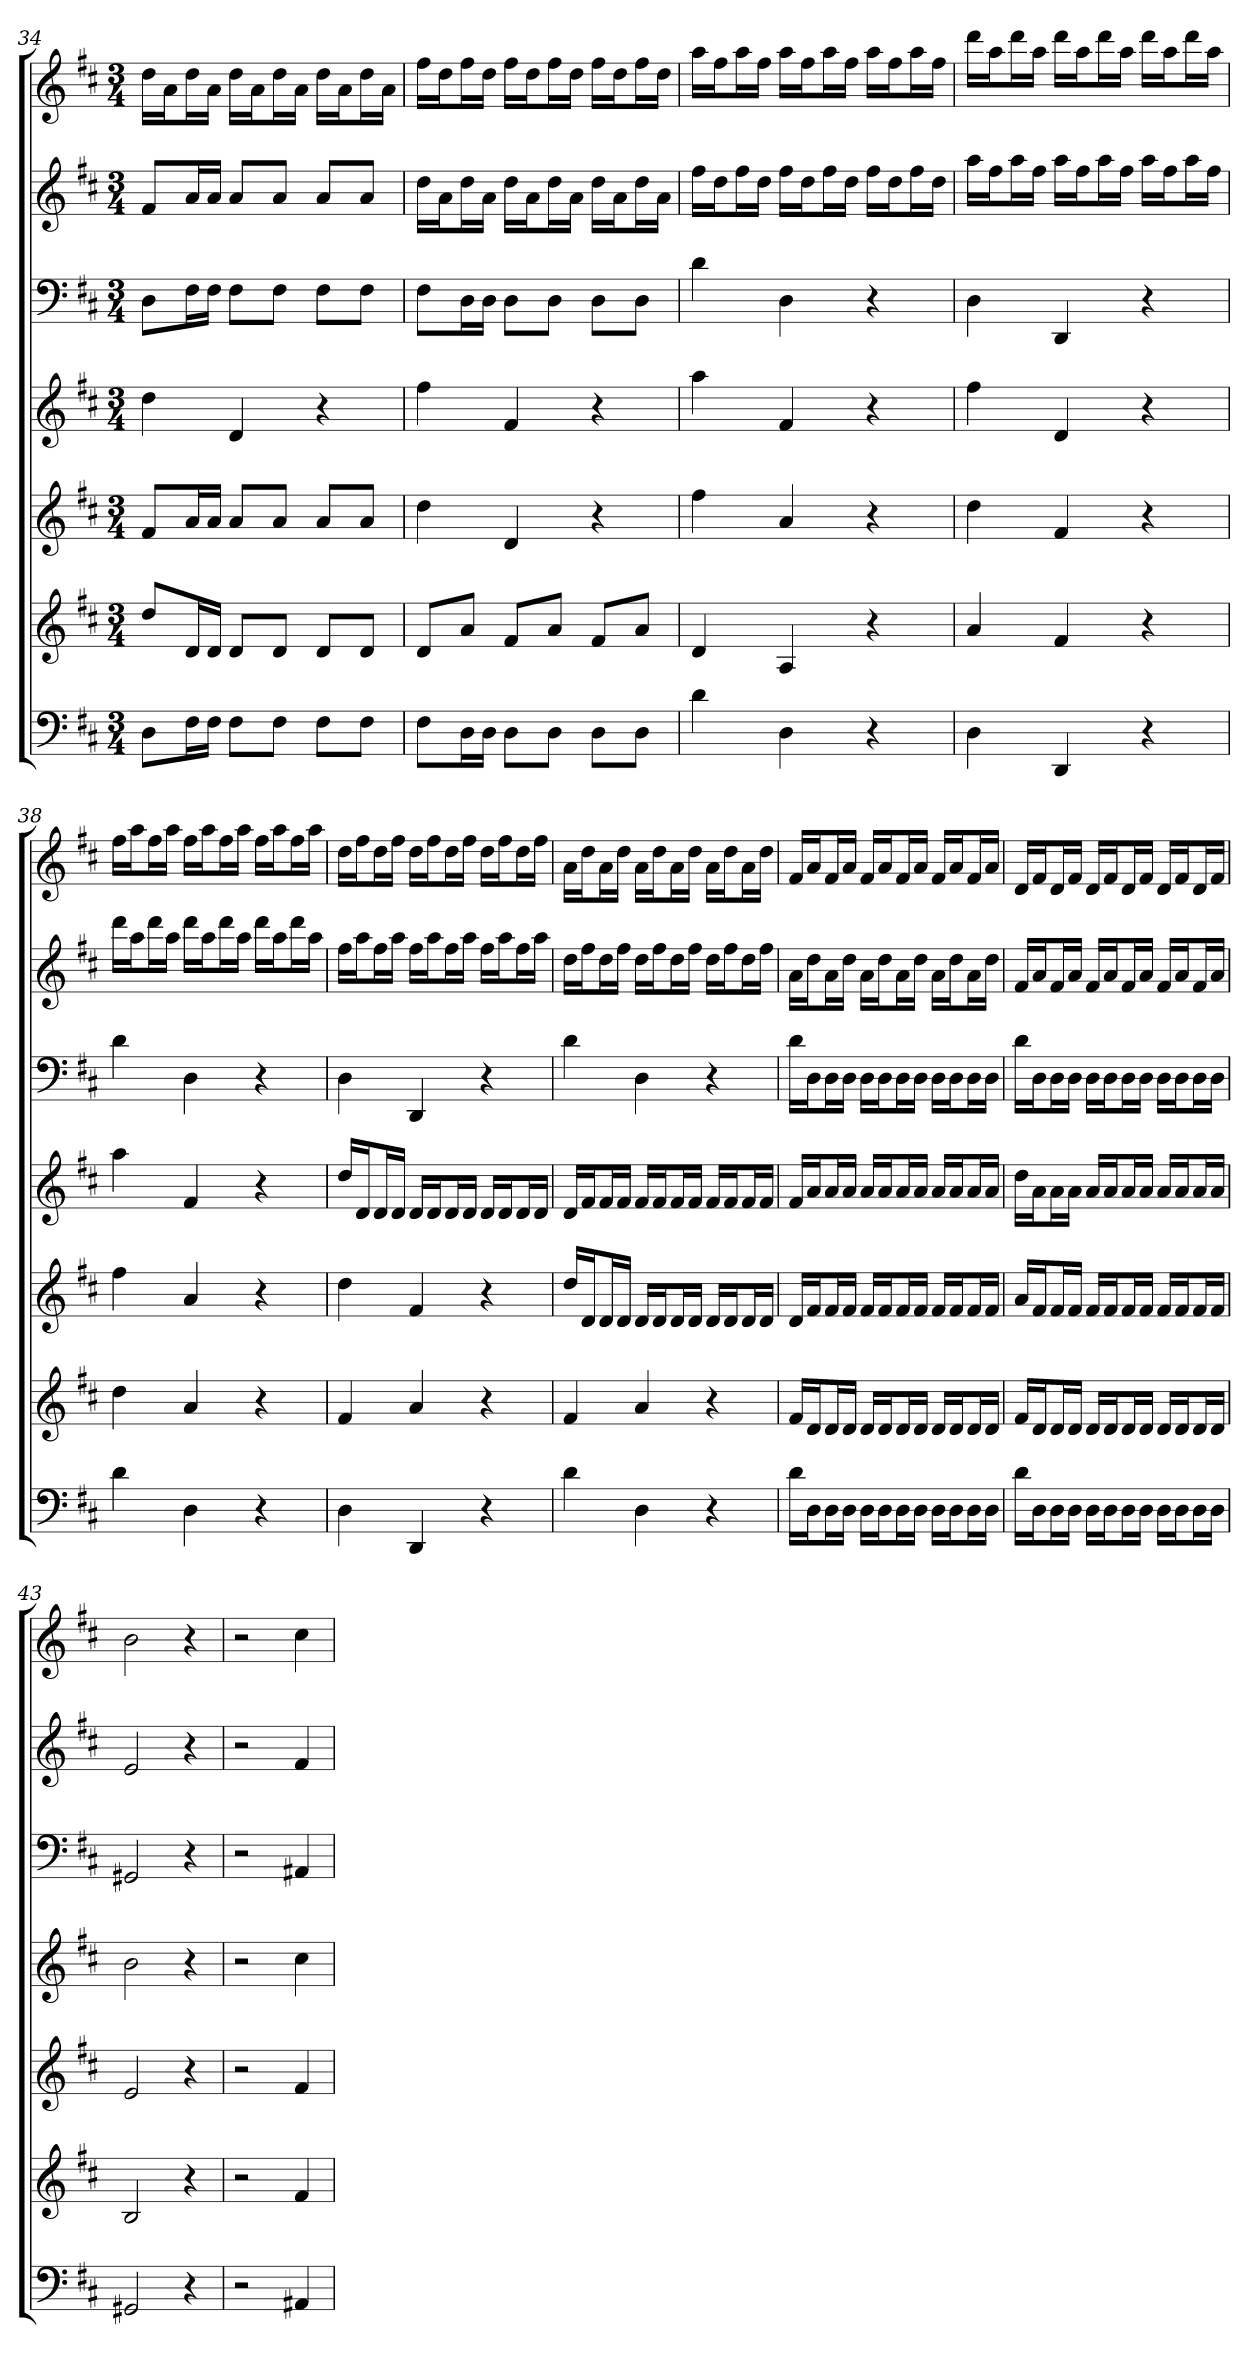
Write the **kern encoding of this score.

**kern	**kern	**kern	**kern	**kern	**kern	**kern
*part7	*part6	*part5	*part4	*part3	*part2	*part1
*staff7	*staff6	*staff5	*staff4	*staff3	*staff2	*staff1
*k[f#c#]	*k[f#c#]	*k[f#c#]	*k[f#c#]	*k[f#c#]	*k[f#c#]	*k[f#c#]
*D:	*D:	*D:	*D:	*D:	*D:	*D:
*M3/4	*M3/4	*M3/4	*M3/4	*M3/4	*M3/4	*M3/4
=34	=34	=34	=34	=34	=34	=34
8DL	8ddL	8f#L	4dd	8DL	8f#L	16ddLL
.	.	.	.	.	.	16aJ
16F#L	16dL	16aL	.	16F#L	16aL	16ddL
16F#JJ	16dJJ	16aJJ	.	16F#JJ	16aJJ	16aJJ
8F#L	8dL	8aL	4d	8F#L	8aL	16ddLL
.	.	.	.	.	.	16aJ
8F#J	8dJ	8aJ	.	8F#J	8aJ	16ddL
.	.	.	.	.	.	16aJJ
8F#L	8dL	8aL	4r	8F#L	8aL	16ddLL
.	.	.	.	.	.	16aJ
8F#J	8dJ	8aJ	.	8F#J	8aJ	16ddL
.	.	.	.	.	.	16aJJ
=35	=35	=35	=35	=35	=35	=35
8F#L	8dL	4dd	4ff#	8F#L	16ddLL	16ff#LL
.	.	.	.	.	16aJ	16ddJ
16DL	8aJ	.	.	16DL	16ddL	16ff#L
16DJJ	.	.	.	16DJJ	16aJJ	16ddJJ
8DL	8f#L	4d	4f#	8DL	16ddLL	16ff#LL
.	.	.	.	.	16aJ	16ddJ
8DJ	8aJ	.	.	8DJ	16ddL	16ff#L
.	.	.	.	.	16aJJ	16ddJJ
8DL	8f#L	4r	4r	8DL	16ddLL	16ff#LL
.	.	.	.	.	16aJ	16ddJ
8DJ	8aJ	.	.	8DJ	16ddL	16ff#L
.	.	.	.	.	16aJJ	16ddJJ
=36	=36	=36	=36	=36	=36	=36
4d	4d	4ff#	4aa	4d	16ff#LL	16aaLL
.	.	.	.	.	16ddJ	16ff#J
.	.	.	.	.	16ff#L	16aaL
.	.	.	.	.	16ddJJ	16ff#JJ
4D	4A	4a	4f#	4D	16ff#LL	16aaLL
.	.	.	.	.	16ddJ	16ff#J
.	.	.	.	.	16ff#L	16aaL
.	.	.	.	.	16ddJJ	16ff#JJ
4r	4r	4r	4r	4r	16ff#LL	16aaLL
.	.	.	.	.	16ddJ	16ff#J
.	.	.	.	.	16ff#L	16aaL
.	.	.	.	.	16ddJJ	16ff#JJ
=37	=37	=37	=37	=37	=37	=37
4D	4a	4dd	4ff#	4D	16aaLL	16dddLL
.	.	.	.	.	16ff#J	16aaJ
.	.	.	.	.	16aaL	16dddL
.	.	.	.	.	16ff#JJ	16aaJJ
4DD	4f#	4f#	4d	4DD	16aaLL	16dddLL
.	.	.	.	.	16ff#J	16aaJ
.	.	.	.	.	16aaL	16dddL
.	.	.	.	.	16ff#JJ	16aaJJ
4r	4r	4r	4r	4r	16aaLL	16dddLL
.	.	.	.	.	16ff#J	16aaJ
.	.	.	.	.	16aaL	16dddL
.	.	.	.	.	16ff#JJ	16aaJJ
=38	=38	=38	=38	=38	=38	=38
4d	4dd	4ff#	4aa	4d	16dddLL	16ff#LL
.	.	.	.	.	16aaJ	16aaJ
.	.	.	.	.	16dddL	16ff#L
.	.	.	.	.	16aaJJ	16aaJJ
4D	4a	4a	4f#	4D	16dddLL	16ff#LL
.	.	.	.	.	16aaJ	16aaJ
.	.	.	.	.	16dddL	16ff#L
.	.	.	.	.	16aaJJ	16aaJJ
4r	4r	4r	4r	4r	16dddLL	16ff#LL
.	.	.	.	.	16aaJ	16aaJ
.	.	.	.	.	16dddL	16ff#L
.	.	.	.	.	16aaJJ	16aaJJ
=39	=39	=39	=39	=39	=39	=39
4D	4f#	4dd	16ddLL	4D	16ff#LL	16ddLL
.	.	.	16dJ	.	16aaJ	16ff#J
.	.	.	16dL	.	16ff#L	16ddL
.	.	.	16dJJ	.	16aaJJ	16ff#JJ
4DD	4a	4f#	16dLL	4DD	16ff#LL	16ddLL
.	.	.	16dJ	.	16aaJ	16ff#J
.	.	.	16dL	.	16ff#L	16ddL
.	.	.	16dJJ	.	16aaJJ	16ff#JJ
4r	4r	4r	16dLL	4r	16ff#LL	16ddLL
.	.	.	16dJ	.	16aaJ	16ff#J
.	.	.	16dL	.	16ff#L	16ddL
.	.	.	16dJJ	.	16aaJJ	16ff#JJ
=40	=40	=40	=40	=40	=40	=40
4d	4f#	16ddLL	16dLL	4d	16ddLL	16aLL
.	.	16dJ	16f#J	.	16ff#J	16ddJ
.	.	16dL	16f#L	.	16ddL	16aL
.	.	16dJJ	16f#JJ	.	16ff#JJ	16ddJJ
4D	4a	16dLL	16f#LL	4D	16ddLL	16aLL
.	.	16dJ	16f#J	.	16ff#J	16ddJ
.	.	16dL	16f#L	.	16ddL	16aL
.	.	16dJJ	16f#JJ	.	16ff#JJ	16ddJJ
4r	4r	16dLL	16f#LL	4r	16ddLL	16aLL
.	.	16dJ	16f#J	.	16ff#J	16ddJ
.	.	16dL	16f#L	.	16ddL	16aL
.	.	16dJJ	16f#JJ	.	16ff#JJ	16ddJJ
=41	=41	=41	=41	=41	=41	=41
16dLL	16f#LL	16dLL	16f#LL	16dLL	16aLL	16f#LL
16DJ	16dJ	16f#J	16aJ	16DJ	16ddJ	16aJ
16DL	16dL	16f#L	16aL	16DL	16aL	16f#L
16DJJ	16dJJ	16f#JJ	16aJJ	16DJJ	16ddJJ	16aJJ
16DLL	16dLL	16f#LL	16aLL	16DLL	16aLL	16f#LL
16DJ	16dJ	16f#J	16aJ	16DJ	16ddJ	16aJ
16DL	16dL	16f#L	16aL	16DL	16aL	16f#L
16DJJ	16dJJ	16f#JJ	16aJJ	16DJJ	16ddJJ	16aJJ
16DLL	16dLL	16f#LL	16aLL	16DLL	16aLL	16f#LL
16DJ	16dJ	16f#J	16aJ	16DJ	16ddJ	16aJ
16DL	16dL	16f#L	16aL	16DL	16aL	16f#L
16DJJ	16dJJ	16f#JJ	16aJJ	16DJJ	16ddJJ	16aJJ
=42	=42	=42	=42	=42	=42	=42
16dLL	16f#LL	16aLL	16ddLL	16dLL	16f#LL	16dLL
16DJ	16dJ	16f#J	16aJ	16DJ	16aJ	16f#J
16DL	16dL	16f#L	16aL	16DL	16f#L	16dL
16DJJ	16dJJ	16f#JJ	16aJJ	16DJJ	16aJJ	16f#JJ
16DLL	16dLL	16f#LL	16aLL	16DLL	16f#LL	16dLL
16DJ	16dJ	16f#J	16aJ	16DJ	16aJ	16f#J
16DL	16dL	16f#L	16aL	16DL	16f#L	16dL
16DJJ	16dJJ	16f#JJ	16aJJ	16DJJ	16aJJ	16f#JJ
16DLL	16dLL	16f#LL	16aLL	16DLL	16f#LL	16dLL
16DJ	16dJ	16f#J	16aJ	16DJ	16aJ	16f#J
16DL	16dL	16f#L	16aL	16DL	16f#L	16dL
16DJJ	16dJJ	16f#JJ	16aJJ	16DJJ	16aJJ	16f#JJ
=43	=43	=43	=43	=43	=43	=43
2GG#X	2B	2e	2b	2GG#X	2e	2b
4r	4r	4r	4r	4r	4r	4r
=44	=44	=44	=44	=44	=44	=44
2r	2r	2r	2r	2r	2r	2r
4AA#X	4f#	4f#	4cc#	4AA#X	4f#	4cc#
=	=	=	=	=	=	=
*-	*-	*-	*-	*-	*-	*-
